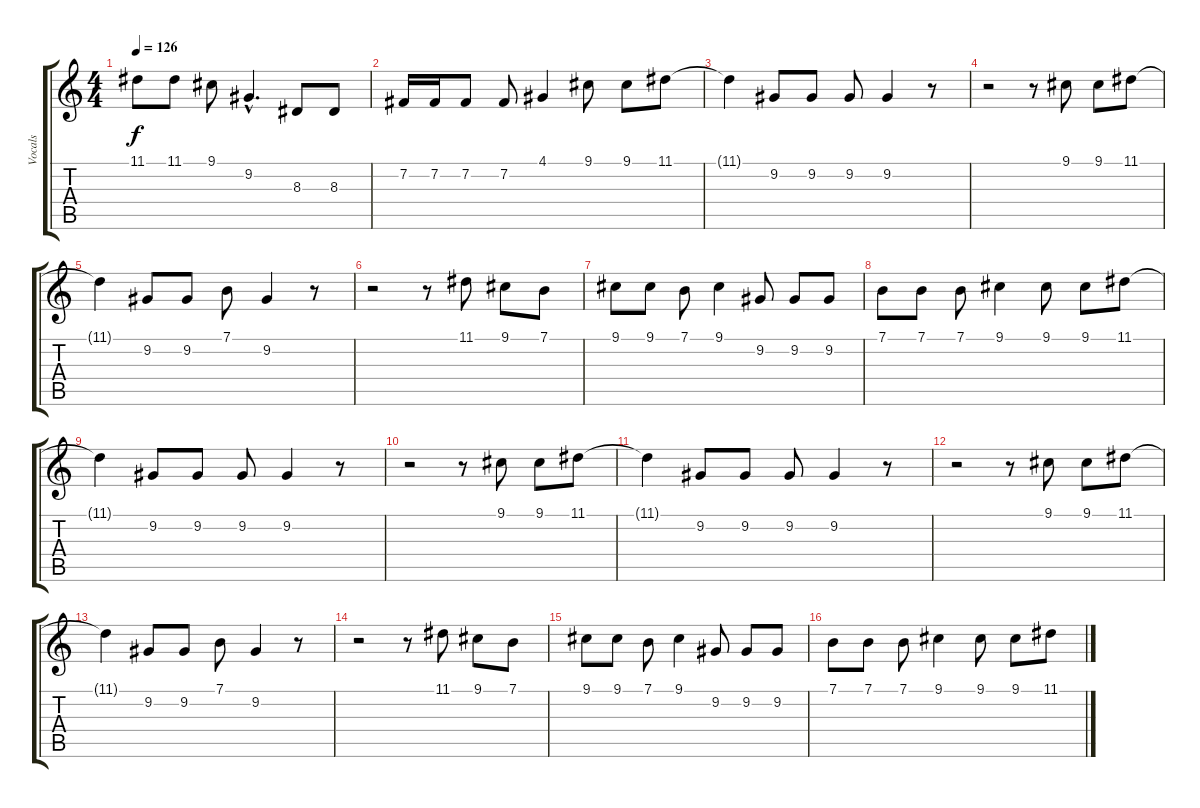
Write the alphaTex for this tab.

\track ("Vocals" "Vocals") {instrument lead2sawtooth}
\staff {score tabs}
\tuning (E4 B3 G3 D3 A2 E2) {hide}
\ts (4 4)
\tempo 126
\clef g2
\ks c
11.1.8{dy f} 11.1.8 9.1.8 9.2{hac}.4{d} 8.3.8 8.3.8 |
7.2.16 7.2.16 7.2.8 7.2.8 4.1.4 9.1.8 9.1.8 11.1.8 |
11.1{t}.4 9.2.8 9.2.8 9.2.8 9.2.4 r.8 |
r.2 r.8 9.1.8 9.1.8 11.1.8 |
11.1{t}.4 9.2.8 9.2.8 7.1.8 9.2.4 r.8 |
r.2 r.8 11.1.8 9.1.8 7.1.8 |
9.1.8 9.1.8 7.1.8 9.1.4 9.2.8 9.2.8 9.2.8 |
7.1.8 7.1.8 7.1.8 9.1.4 9.1.8 9.1.8 11.1.8 |
11.1{t}.4 9.2.8 9.2.8 9.2.8 9.2.4 r.8 |
r.2 r.8 9.1.8 9.1.8 11.1.8 |
11.1{t}.4 9.2.8 9.2.8 9.2.8 9.2.4 r.8 |
r.2 r.8 9.1.8 9.1.8 11.1.8 |
11.1{t}.4 9.2.8 9.2.8 7.1.8 9.2.4 r.8 |
r.2 r.8 11.1.8 9.1.8 7.1.8 |
9.1.8 9.1.8 7.1.8 9.1.4 9.2.8 9.2.8 9.2.8 |
7.1.8 7.1.8 7.1.8 9.1.4 9.1.8 9.1.8 11.1.8
